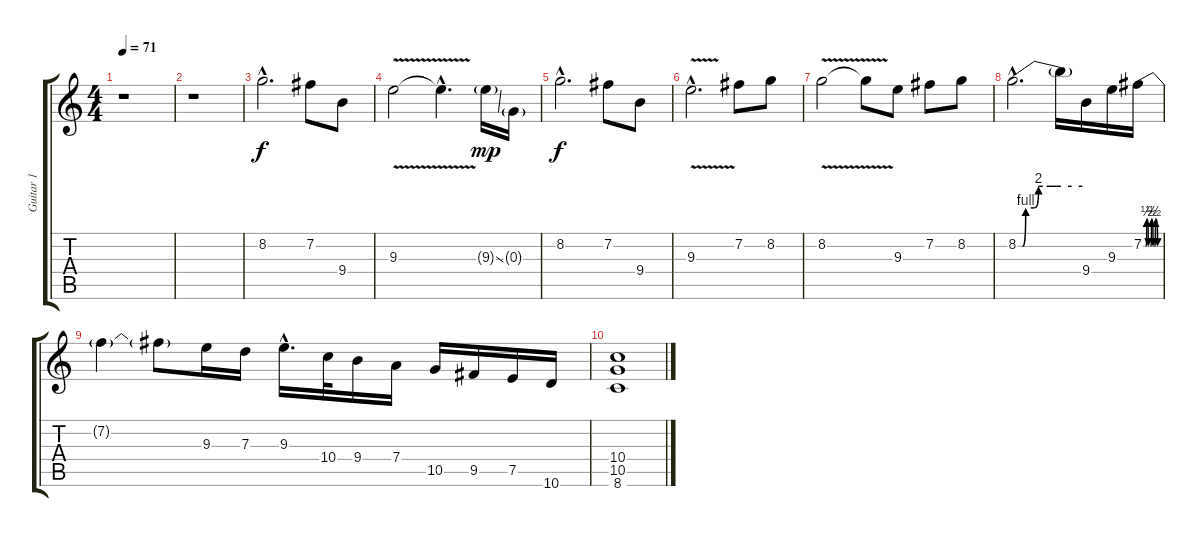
\track ("Guitar 1" "Guitar 1") {instrument overdrivenguitar}
\staff {score tabs}
\tuning (E4 B3 G3 D3 A2 E2) {hide}
\ts (4 4)
\tempo 71
\clef g2
\ks c
r.1{dy f instrument overdrivenguitar} |
r.1 |
8.2{hac}.2{d} 7.2.8 9.4.8 |
9.3{v}.2 9.3{hac t}.4{d} 9.3{ss g}.16{dy mp} 0.3{g}.16 |
8.2{hac}.2{d dy f} 7.2.8 9.4.8 |
9.3{v hac}.2{d} 7.2.8 8.2.8 |
8.2{v}.2 8.2{t}.8 9.3.8 7.2.8 8.2.8 |
8.2{be (custom 0 0 4 0 7 4 15 4 19 8 23 8 30 8 36 8 40 8 50 8 60 8) hac}.2{d} 8.2{t}.16 9.4.16 9.3.16 7.2{be (custom 0 0 9 0 12 2 18 0 27 0 30 2 36 0 42 0 45 2 53 0 60 0)}.16 |
7.2{t}.4 7.2{t}.8 9.3.16 7.3.16 9.3{hac}.16{d} 10.4.32 9.4.16 7.4.16 10.5.16 9.5.16 7.5.16 10.6.16 |
(10.4 10.5 8.6).1
